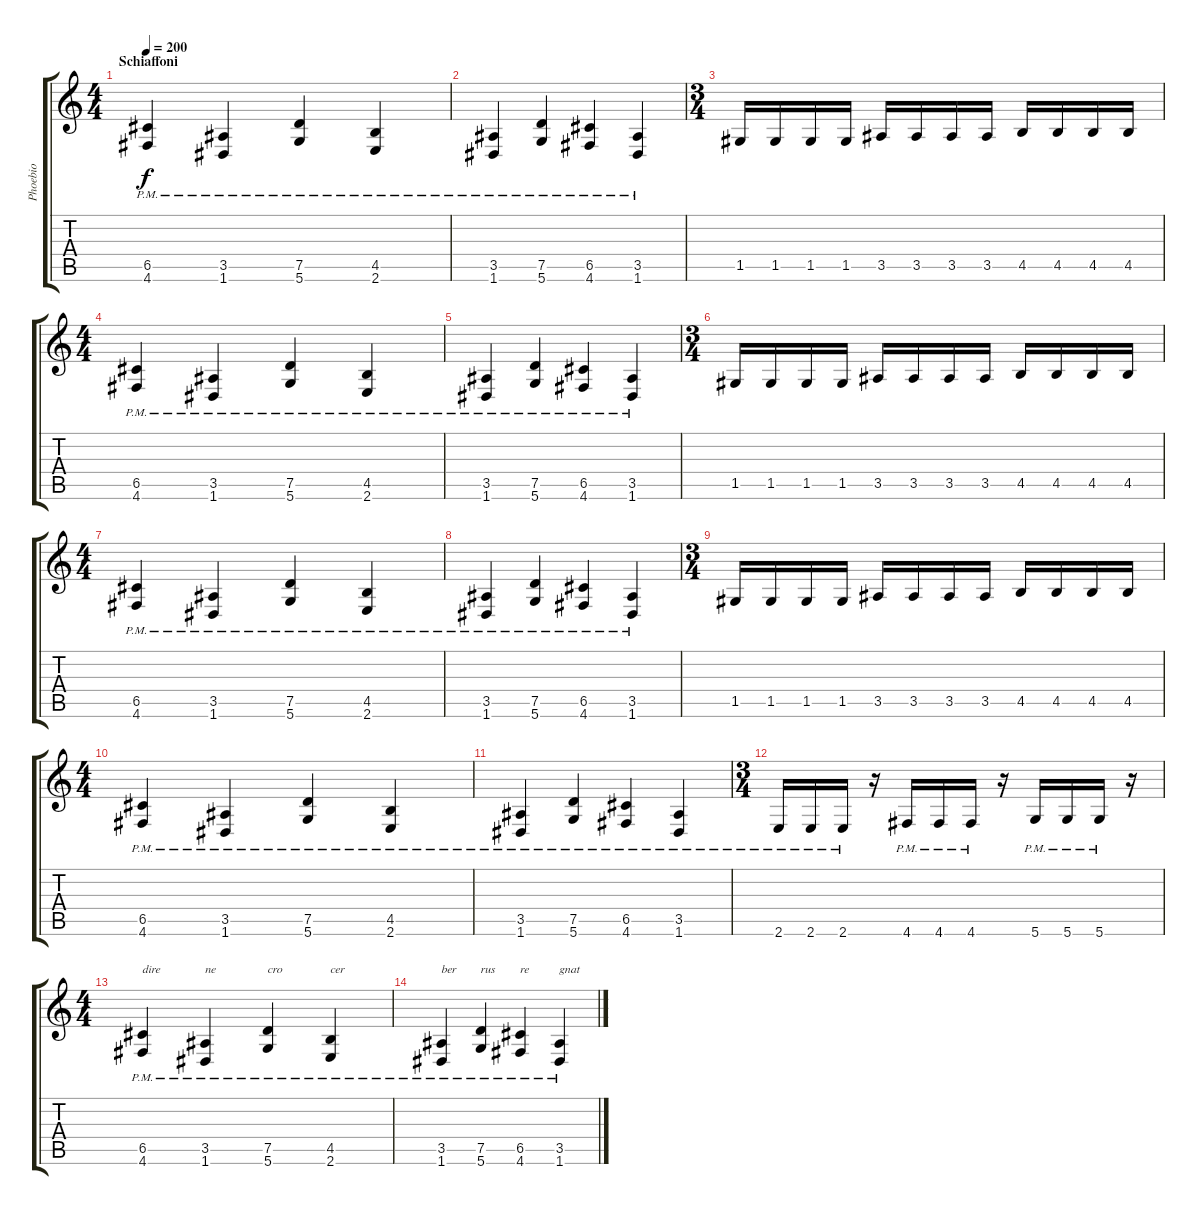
\track ("Phoebio" "Phoebio") {instrument distortionguitar}
\staff {score tabs}
\tuning (D4 A3 F3 C3 G2 D2) {hide}
\ts (4 4)
\section ("" "Schiaffoni")
\tempo 200
\clef g2
\ks c
(6.5{pm} 4.6{pm}).4{dy f} (3.5{pm} 1.6{pm}).4 (7.5{pm} 5.6{pm}).4 (4.5{pm} 2.6{pm}).4 |
(3.5{pm} 1.6{pm}).4 (7.5{pm} 5.6{pm}).4 (6.5{pm} 4.6{pm}).4 (3.5{pm} 1.6{pm}).4 |
\ts (3 4)
1.5.16 1.5.16 1.5.16 1.5.16 3.5.16 3.5.16 3.5.16 3.5.16 4.5.16 4.5.16 4.5.16 4.5.16 |
\ts (4 4)
(6.5{pm} 4.6{pm}).4 (3.5{pm} 1.6{pm}).4 (7.5{pm} 5.6{pm}).4 (4.5{pm} 2.6{pm}).4 |
(3.5{pm} 1.6{pm}).4 (7.5{pm} 5.6{pm}).4 (6.5{pm} 4.6{pm}).4 (3.5{pm} 1.6{pm}).4 |
\ts (3 4)
1.5.16 1.5.16 1.5.16 1.5.16 3.5.16 3.5.16 3.5.16 3.5.16 4.5.16 4.5.16 4.5.16 4.5.16 |
\ts (4 4)
(6.5{pm} 4.6{pm}).4 (3.5{pm} 1.6{pm}).4 (7.5{pm} 5.6{pm}).4 (4.5{pm} 2.6{pm}).4 |
(3.5{pm} 1.6{pm}).4 (7.5{pm} 5.6{pm}).4 (6.5{pm} 4.6{pm}).4 (3.5{pm} 1.6{pm}).4 |
\ts (3 4)
1.5.16 1.5.16 1.5.16 1.5.16 3.5.16 3.5.16 3.5.16 3.5.16 4.5.16 4.5.16 4.5.16 4.5.16 |
\ts (4 4)
(6.5{pm} 4.6{pm}).4 (3.5{pm} 1.6{pm}).4 (7.5{pm} 5.6{pm}).4 (4.5{pm} 2.6{pm}).4 |
(3.5{pm} 1.6{pm}).4 (7.5{pm} 5.6{pm}).4 (6.5{pm} 4.6{pm}).4 (3.5{pm} 1.6{pm}).4 |
\ts (3 4)
2.6{pm}.16 2.6{pm}.16 2.6{pm}.16 r.16 4.6{pm}.16 4.6{pm}.16 4.6{pm}.16 r.16 5.6{pm}.16 5.6{pm}.16 5.6{pm}.16 r.16 |
\ts (4 4)
(6.5{pm} 4.6{pm}).4{txt "dire"} (3.5{pm} 1.6{pm}).4{txt "ne"} (7.5{pm} 5.6{pm}).4{txt "cro"} (4.5{pm} 2.6{pm}).4{txt "cer"} |
(3.5{pm} 1.6{pm}).4{txt "ber"} (7.5{pm} 5.6{pm}).4{txt "rus"} (6.5{pm} 4.6{pm}).4{txt "re"} (3.5{pm} 1.6{pm}).4{txt "gnat"}
